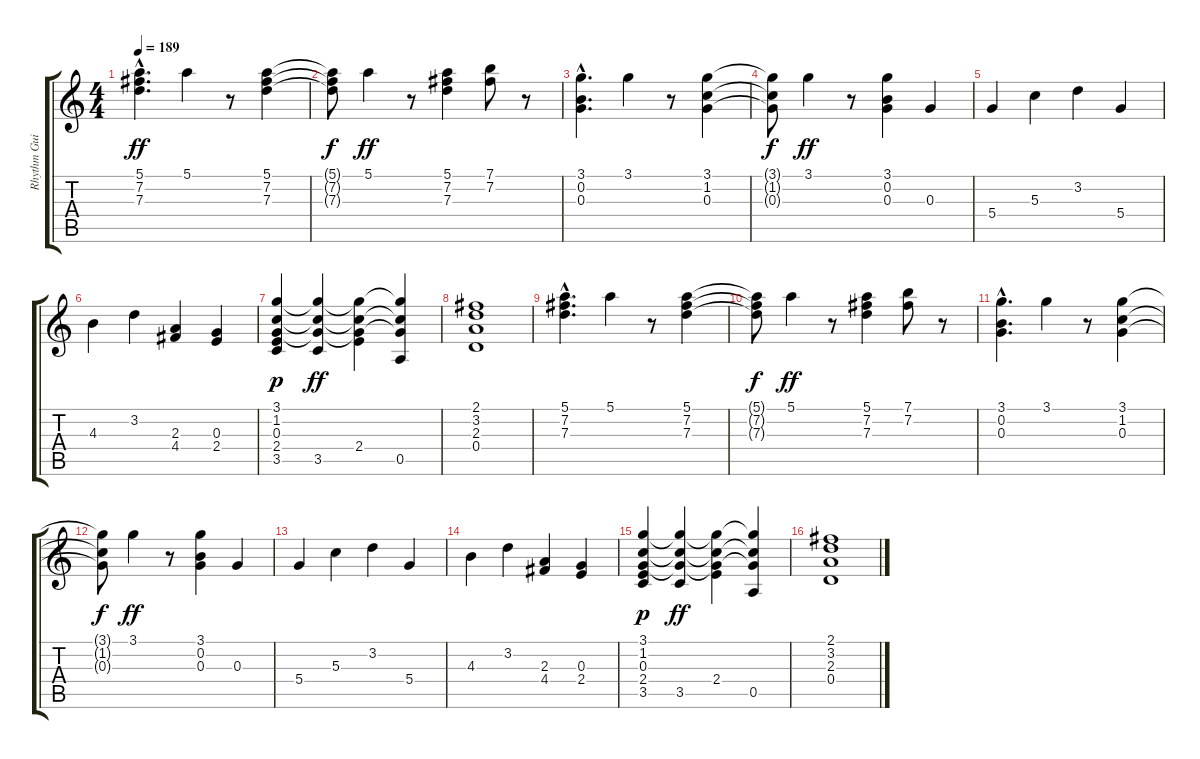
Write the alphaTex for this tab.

\track ("Rhythm Guitar II" "Rhythm Gui") {instrument electricguitarclean}
\staff {score tabs}
\tuning (E4 B3 G3 D3 A2 E2) {hide}
\ts (4 4)
\tempo 189
\clef g2
\ks c
(5.1{hac} 7.2{hac} 7.3{hac}).4{d dy ff} 5.1.4 r.8 (5.1 7.2 7.3).4 |
(5.1{t} 7.2{t} 7.3{t}).8{dy f} 5.1.4{dy ff} r.8 (5.1 7.2 7.3).4 (7.1 7.2).8 r.8 |
(3.1{hac} 0.2{hac} 0.3{hac}).4{d} 3.1.4 r.8 (3.1 1.2 0.3).4 |
(3.1{t} 1.2{t} 0.3{t}).8{dy f} 3.1.4{dy ff} r.8 (3.1 0.2 0.3).4 0.3.4 |
5.4.4 5.3.4 3.2.4 5.4.4 |
4.3.4 3.2.4 (2.3 4.4).4 (0.3 2.4).4 |
(3.1 1.2 0.3 2.4 3.5).4{dy p} (3.1{t} 1.2{t} 0.3{t} 3.5).4{dy ff} (3.1{t} 1.2{t} 0.3{t} 2.4).4 (3.1{t} 1.2{t} 0.3{t} 0.5).4 |
(2.1 3.2 2.3 0.4).1 |
(5.1{hac} 7.2{hac} 7.3{hac}).4{d} 5.1.4 r.8 (5.1 7.2 7.3).4 |
(5.1{t} 7.2{t} 7.3{t}).8{dy f} 5.1.4{dy ff} r.8 (5.1 7.2 7.3).4 (7.1 7.2).8 r.8 |
(3.1{hac} 0.2{hac} 0.3{hac}).4{d} 3.1.4 r.8 (3.1 1.2 0.3).4 |
(3.1{t} 1.2{t} 0.3{t}).8{dy f} 3.1.4{dy ff} r.8 (3.1 0.2 0.3).4 0.3.4 |
5.4.4 5.3.4 3.2.4 5.4.4 |
4.3.4 3.2.4 (2.3 4.4).4 (0.3 2.4).4 |
(3.1 1.2 0.3 2.4 3.5).4{dy p} (3.1{t} 1.2{t} 0.3{t} 3.5).4{dy ff} (3.1{t} 1.2{t} 0.3{t} 2.4).4 (3.1{t} 1.2{t} 0.3{t} 0.5).4 |
(2.1 3.2 2.3 0.4).1
